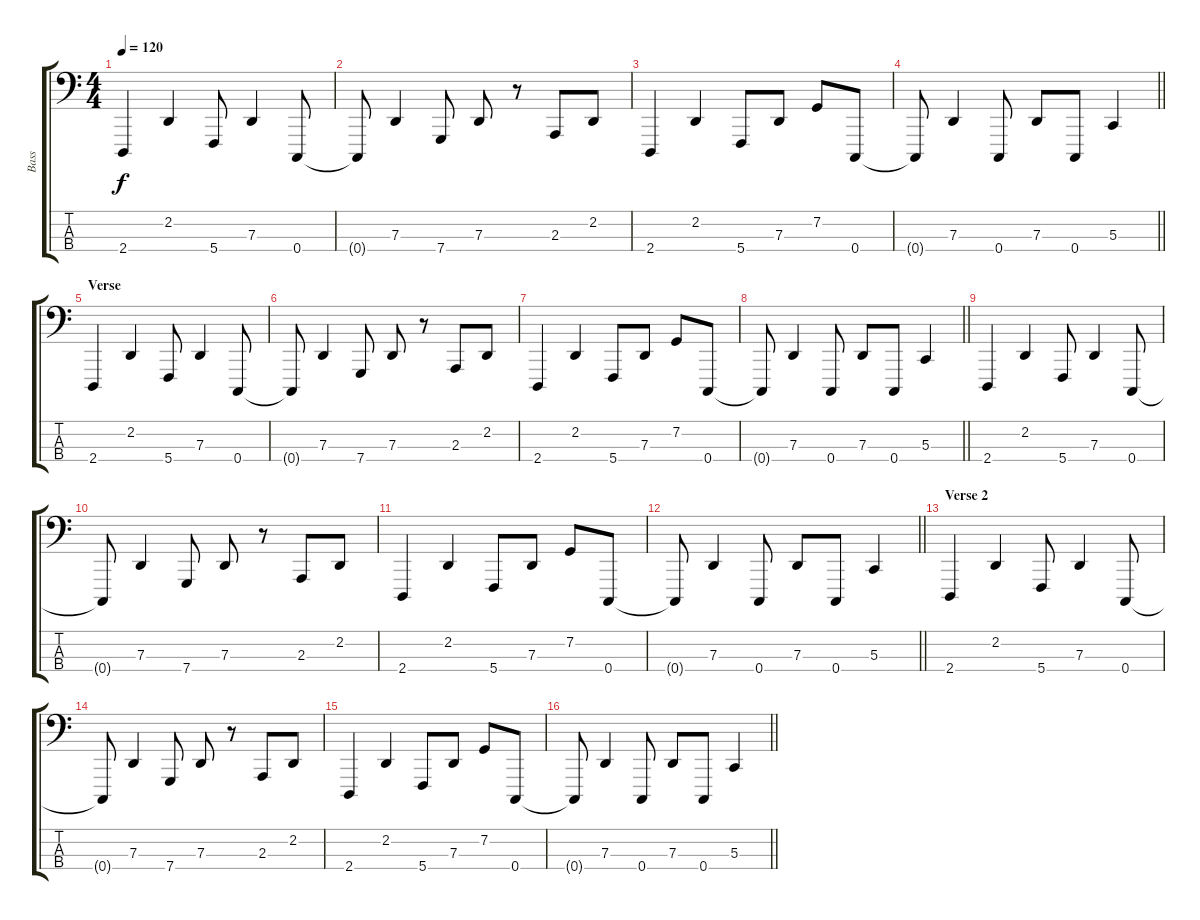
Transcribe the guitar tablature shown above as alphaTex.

\track ("Bass" "Bass") {instrument lead2sawtooth}
\staff {score tabs}
\tuning (F2 C2 G1 C1) {hide}
\ts (4 4)
\section ("" "")
\tempo 120
\clef f4
\ks c
2.4.4{dy f} 2.2.4 5.4.8 7.3.4 0.4.8 |
0.4{t}.8 7.3.4 7.4.8 7.3.8 r.8 2.3.8 2.2.8 |
2.4.4 2.2.4 5.4.8 7.3.8 7.2.8 0.4.8 |
\barLineRight lightlight
0.4{t}.8 7.3.4 0.4.8 7.3.8 0.4.8 5.3.4 |
\section ("" "Verse")
2.4.4 2.2.4 5.4.8 7.3.4 0.4.8 |
0.4{t}.8 7.3.4 7.4.8 7.3.8 r.8 2.3.8 2.2.8 |
2.4.4 2.2.4 5.4.8 7.3.8 7.2.8 0.4.8 |
\barLineRight lightlight
0.4{t}.8 7.3.4 0.4.8 7.3.8 0.4.8 5.3.4 |
2.4.4 2.2.4 5.4.8 7.3.4 0.4.8 |
0.4{t}.8 7.3.4 7.4.8 7.3.8 r.8 2.3.8 2.2.8 |
2.4.4 2.2.4 5.4.8 7.3.8 7.2.8 0.4.8 |
\barLineRight lightlight
0.4{t}.8 7.3.4 0.4.8 7.3.8 0.4.8 5.3.4 |
\section ("" "Verse 2")
2.4.4 2.2.4 5.4.8 7.3.4 0.4.8 |
0.4{t}.8 7.3.4 7.4.8 7.3.8 r.8 2.3.8 2.2.8 |
2.4.4 2.2.4 5.4.8 7.3.8 7.2.8 0.4.8 |
\barLineRight lightlight
0.4{t}.8 7.3.4 0.4.8 7.3.8 0.4.8 5.3.4
